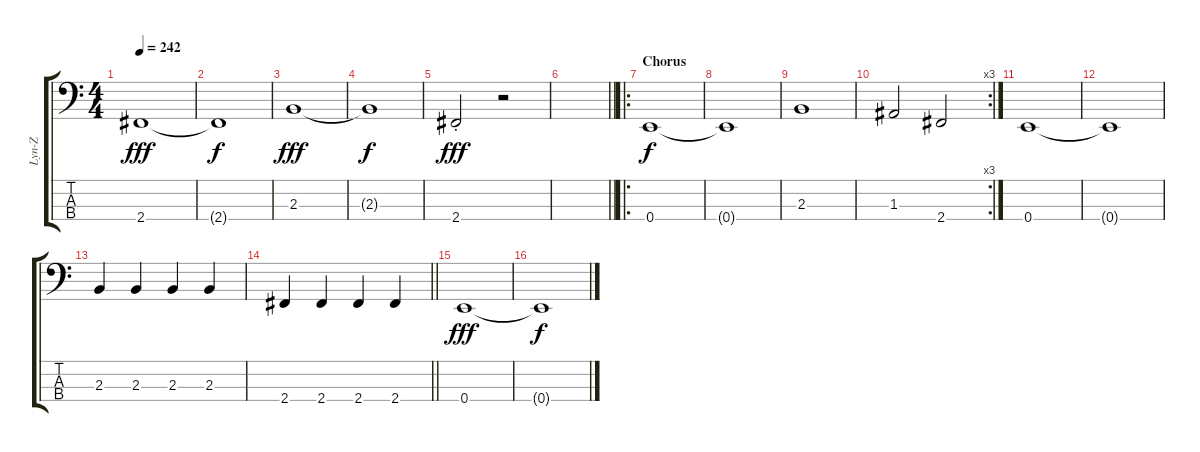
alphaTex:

\track ("Lyn-Z" "Lyn-Z") {instrument electricbasspick}
\staff {score tabs}
\tuning (G2 D2 A1 E1) {hide}
\ts (4 4)
\tempo 242
\clef f4
\ks c
2.4.1{dy fff} |
2.4{t}.1{dy f} |
2.3.1{dy fff} |
2.3{t}.1{dy f} |
2.4{st}.2{dy fff} r.2 |
\barLineRight lightlight
|
\ro
\section ("" "Chorus")
0.4.1{dy f volume 14} |
0.4{t}.1 |
2.3.1 |
\rc 3
1.3.2 2.4.2 |
0.4.1 |
0.4{t}.1 |
2.3.4 2.3.4 2.3.4 2.3.4 |
\barLineRight lightlight
2.4.4 2.4.4 2.4.4 2.4.4 |
0.4.1{dy fff} |
0.4{t}.1{dy f}
